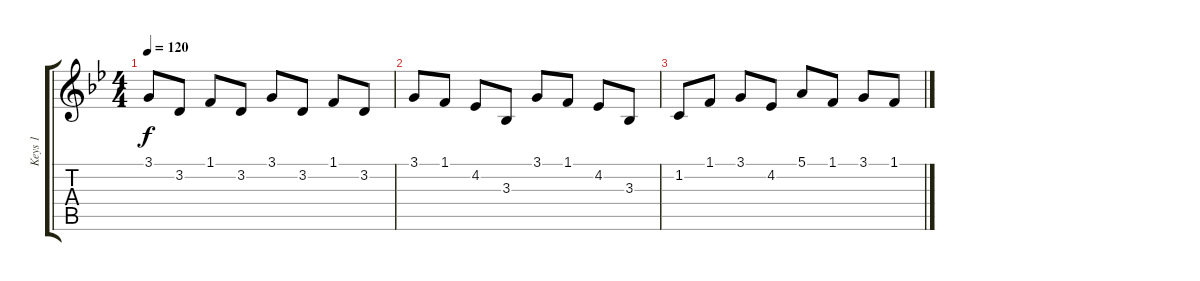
\track ("Keys 1" "Keys 1") {instrument churchorgan}
\staff {score tabs}
\tuning (E4 B3 G3 D3 A2 E2) {hide}
\ts (4 4)
\tempo 120
\clef g2
\ks bb
3.1.8{dy f} 3.2.8 1.1.8 3.2.8 3.1.8 3.2.8 1.1.8 3.2.8 |
3.1.8 1.1.8 4.2.8 3.3.8 3.1.8 1.1.8 4.2.8 3.3.8 |
1.2.8 1.1.8 3.1.8 4.2.8 5.1.8 1.1.8 3.1.8 1.1.8
